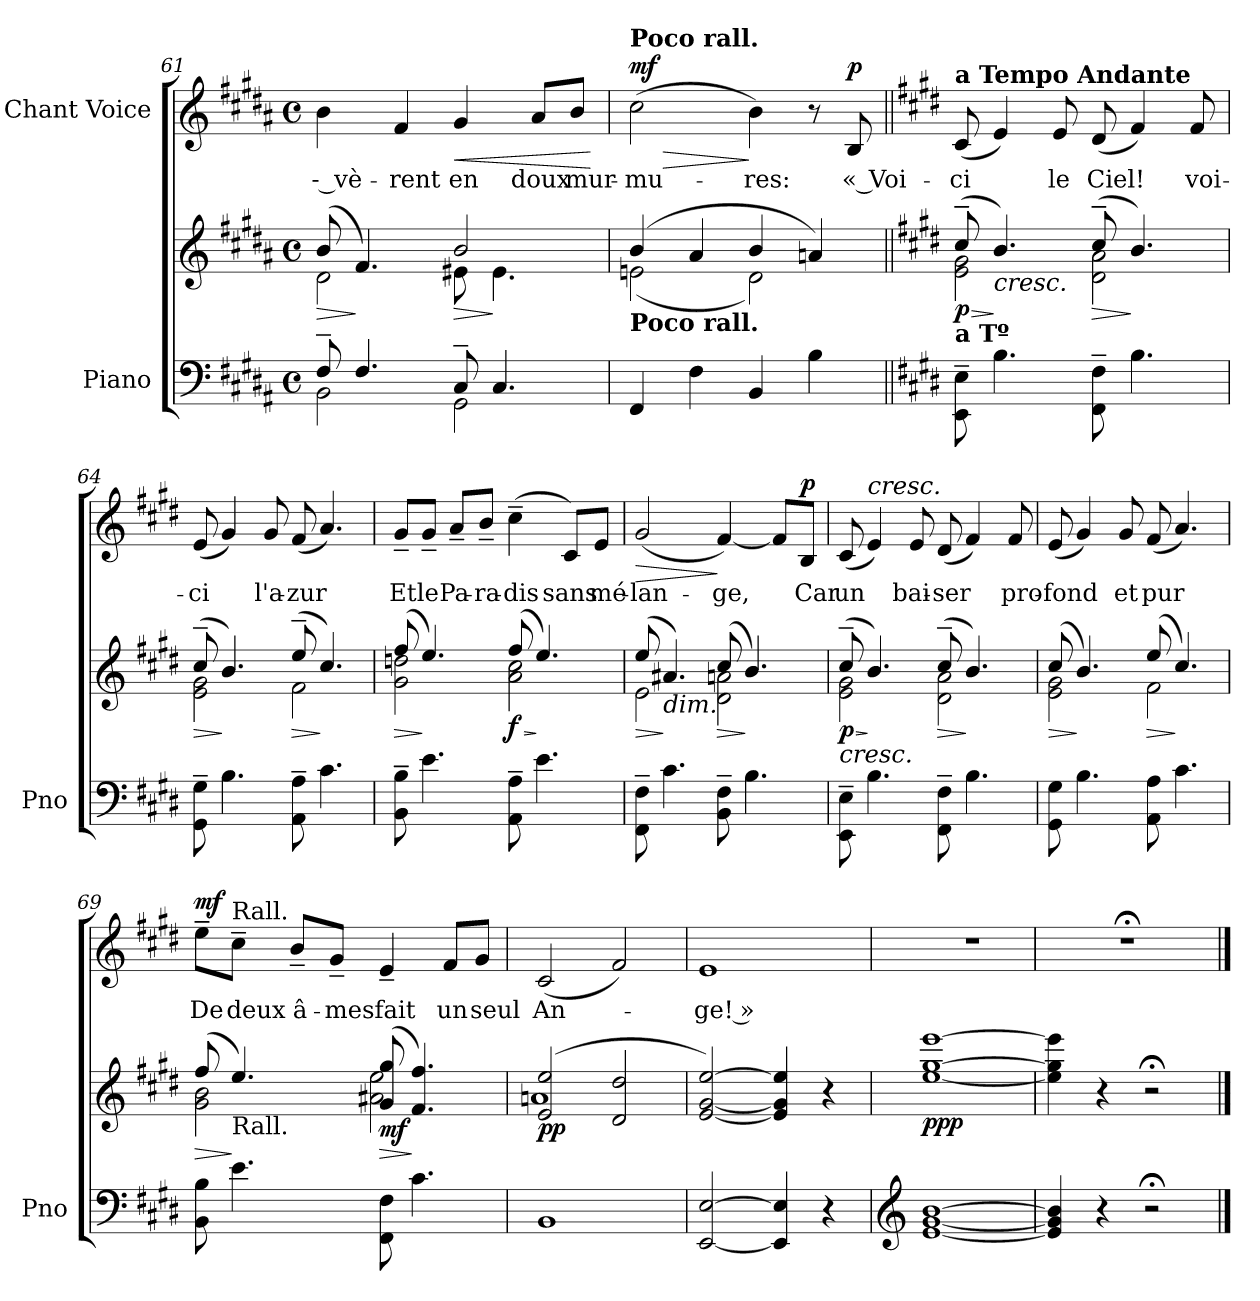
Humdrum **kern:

**kern	**kern	**dynam	**kern	**text	**dynam
*part2	*part2	*part2	*part1	*part1	*part1
*staff3	*staff2	*staff2/3	*staff1	*staff1	*staff1
*I"Piano	*	*	*I"Chant Voice	*	*
*I'Pno	*	*	*	*	*
!!LO:LB:g=z
*clefF4	*clefG2	*	*clefG2	*	*
*k[f#c#g#d#a#]	*k[f#c#g#d#a#]	*	*k[f#c#g#d#a#]	*	*
*M4/4	*M4/4	*	*M4/4	*	*
*met(c)	*met(c)	*	*met(c)	*	*
=61	=61	=61	=61	=61	=61
*^	*	*	*	*	*
!	!	!	!LO:HP:b	!	!LO:LY:b	!
*	*	*^	*	*	*	*
8F#~/	2BB\	(>8b/	2d#\	>	4b\	-- vè-	.
4.F#/	.	4.f#/)	.	]	.	.	.
!	!	!	!	!	!	!LO:LY:b	!
.	.	.	.	.	4f#/	-rent	.
!	!	!	!	!LO:HP:b	!	!LO:LY:b	!LO:HP:b
8C#~/	2GG#\	2b/	8e#X\	>	4g#/	en	<
4.C#/	.	.	4.e#\	]	.	.	.
!	!	!	!	!	!	!LO:LY:b	!
.	.	.	.	.	8a#/L	doux	.
!	!	!	!	!	!	!LO:LY:b	!
.	.	.	.	.	8b/J	mur-	.
*v	*v	*	*	*	*	*	*
*	*v	*v	*	*	*	*
.	.	.	.	.	[
=62	=62	=62	=62	=62	=62
*	*	*	*MM92	*	*
*	*^	*	*	*	*
!	!	!	!	!LO:TX:a:B:t=Poco rall.	!	!
!	!LO:TX:b:B:t=Poco rall.	!	!	!	!	!
!	!	!	!	!	!LO:LY:b	!LO:HP:b
!	!	!	!	!	!	!LO:DY:n=1:a
4FF#/	(>4b/	(<2en\	.	(>2cc#\	-mu-	> mf
4F#\	4a#/	.	.	.	.	.
!	!	!	!	!	!LO:LY:b	!
4BB/	4b/	2d#\)	.	4b\)	-res:	]
4B\	4an/)	.	.	8r	.	.
!	!	!	!	!	!LO:LY:b	!LO:DY:n=2:a
.	.	.	.	8B/	« Voi-	p
=63||	=63||	=63||	=63||	=63||	=63||	=63||
*k[f#c#g#d#]	*k[f#c#g#d#]	*	*	*k[f#c#g#d#]	*	*
!	!	!	!	!LO:TX:a:B:t=a Tempo Andante	!	!
!	!LO:TX:b:B:t=a Tº	!	!	!	!	!
!	!	!	!LO:HP:b	!	!LO:LY:b	!
!	!	!	!LO:DY:n=1:b	!	!	!
8EE\~ 8E\~	(>8cc#~/	2e\ 2g#\	> p	(<8c#/	-ci	.
!	!LO:TX:b:i:t=cresc.	!	!	!	!	!
4.B\	4.b/)	.	]	4e/)	.	.
!	!	!	!	!	!LO:LY:b	!
.	.	.	.	8e/	le	.
!	!	!	!LO:HP:b	!	!LO:LY:b	!
8FF#\~ 8F#\~	(>8cc#~/	2d#\ 2a\	>	(<8d#/	Ciel!	.
4.B\	4.b/)	.	]	4f#/)	.	.
!	!	!	!	!	!LO:LY:b	!
.	.	.	.	8f#/	voi-	.
=64	=64	=64	=64	=64	=64	=64
!	!	!	!LO:HP:b	!	!LO:LY:b	!
8GG#\~ 8G#\~	(>8cc#~/	2e\ 2g#\	>	(<8e/	-ci	.
4.B\	4.b/)	.	]	4g#/)	.	.
!	!	!	!	!	!LO:LY:b	!
.	.	.	.	8g#/	l'a-	.
!	!	!	!LO:HP:b	!	!LO:LY:b	!
8AA\~ 8A\~	(>8ee~/	2f#\	>	(<8f#/	-zur	.
4.c#\	4.cc#/)	.	]	4.a/)	.	.
!!LO:LB:g=z
=65	=65	=65	=65	=65	=65	=65
!	!	!	!LO:HP:b	!	!LO:LY:b	!LO:DY:a
!	!	!	!	!	!	!LO:DY:n=1:a
8BB\~ 8B\~	(>8ff#/	2g#\ 2ddn\	>	8g#~/L	Et	other-dynamics f
!	!	!	!	!	!LO:LY:b	!
4.e\	4.ee/)	.	]	8g#~/J	le	.
!	!	!	!	!	!LO:LY:b	!
.	.	.	.	8a~/L	Pa-	.
!	!	!	!	!	!LO:LY:b	!
.	.	.	.	8b~/J	-ra-	.
!	!	!	!LO:HP:b	!	!LO:LY:b	!
!	!	!	!LO:DY:n=1:b	!	!	!
8AA\~ 8A\~	(>8ff#/	2a\ 2cc#\	> f	(>4cc#~\	-dis	.
4.e\	4.ee/)	.	]	.	.	.
!	!	!	!	!	!LO:LY:b	!
.	.	.	.	8c#/L)	sans	.
!	!	!	!	!	!LO:LY:b	!
.	.	.	.	8e/J	mé-	.
=66	=66	=66	=66	=66	=66	=66
!	!	!	!LO:HP:b	!	!LO:LY:b	!LO:HP:b
8FF#\~ 8F#\~	(>8ee/	2e\	>	(<2g#/	-lan-	>
!	!LO:TX:b:i:t=dim.	!	!	!	!	!
4.c#\	4.a#X/)	.	]	.	.	.
!	!	!	!LO:HP:b	!	!LO:LY:b	!
8BB\~ 8F#\~	(>8cc#/	2d#\ 2an\	>	[4f#/)	-ge,	]
4.B\	4.b/)	.	]	.	.	.
.	.	.	.	8f#/L]	.	.
!	!	!	!	!	!LO:LY:b	!LO:DY:a
.	.	.	.	8B/J	Car	p
=67	=67	=67	=67	=67	=67	=67
!	!LO:TX:b:i:t=cresc.	!	!	!	!	!
!	!	!	!LO:HP:b	!	!LO:LY:b	!
!	!	!	!LO:DY:n=1:b	!	!	!
8EE\~ 8E\~	(>8cc#~/	2e\ 2g#\	> p	(<8c#/	un	.
!	!	!	!	!LO:TX:a:i:t=cresc.	!	!
4.B\	4.b/)	.	]	4e/)	.	.
!	!	!	!	!	!LO:LY:b	!
.	.	.	.	8e/	bai-	.
!	!	!	!LO:HP:b	!	!LO:LY:b	!
8FF#\~ 8F#\~	(>8cc#~/	2d#\ 2a\	>	(<8d#/	-ser	.
4.B\	4.b/)	.	]	4f#/)	.	.
!	!	!	!	!	!LO:LY:b	!
.	.	.	.	8f#/	pro-	.
=68	=68	=68	=68	=68	=68	=68
!	!	!	!LO:HP:b	!	!LO:LY:b	!
8GG#\ 8G#\	(>8cc#/	2e\ 2g#\	>	(<8e/	-fond	.
4.B\	4.b/)	.	]	4g#/)	.	.
!	!	!	!	!	!LO:LY:b	!
.	.	.	.	8g#/	et	.
!	!	!	!LO:HP:b	!	!LO:LY:b	!
8AA\ 8A\	(>8ee/	2f#\	>	(>8f#/	pur	.
4.c#\	4.cc#/)	.	]	4.a/)	.	.
!!LO:LB:g=z
=69	=69	=69	=69	=69	=69	=69
!	!	!	!LO:HP:b	!	!LO:LY:b	!LO:DY:a
8BB\ 8B\	(>8ff#/	2g#\ 2b\	>	8ee~\L	De	mf
!	!	!	!	!LO:TX:a:t=Rall.	!	!
!	!LO:TX:b:t=Rall.	!	!	!	!	!
!	!	!	!	!	!LO:LY:b	!
4.e\	4.ee/)	.	]	8cc#~\J	deux	.
*	*	*	*	*MM84	*	*
!	!	!	!	!	!LO:LY:b	!
.	.	.	.	8b~/L	â-	.
!	!	!	!	!	!LO:LY:b	!
.	.	.	.	8g#~/J	-mes	.
*	*	*	*	*MM82	*	*
!	!	!	!LO:HP:b	!	!LO:LY:b	!
!	!	!	!LO:DY:n=1:b	!	!	!
8FF#\ 8F#\	(>8g#/ 8gg#/	2a#X\ 2ee\	> mf	4e~/	fait	.
4.c#\	4.f#/ 4.ff#/)	.	]	.	.	.
*	*	*	*	*MM78	*	*
!	!	!	!	!	!LO:LY:b	!
.	.	.	.	8f#/L	un	.
!	!	!	!	!	!LO:LY:b	!
.	.	.	.	8g#/J	seul	.
=70	=70	=70	=70	=70	=70	=70
*	*	*	*	*MM72	*	*
!	!	!	!LO:DY:b	!	!LO:LY:b	!
1BB	(>2e/ 2ee/	1an	pp	(<2c#/	An-	.
.	2d#/ 2dd#/	.	.	2f#/)	.	.
*	*v	*v	*	*	*	*
=71	=71	=71	=71	=71	=71
!	!	!	!	!LO:LY:b	!
[2EE/ [2E/	[2e/ [2g#/ [2ee/)	.	1e	-ge! »	.
4EE/] 4E/]	4e/] 4g#/] 4ee/]	.	.	.	.
4r	4r	.	.	.	.
=72	=72	=72	=72	=72	=72
*clefG2	*	*	*	*	*
!	!	!LO:DY:b	!	!	!
[1e [1g# [1b	[1ee [1gg# [1eee	ppp	1r	.	.
=73	=73	=73	=73	=73	=73
4e/] 4g#/] 4b/]	4ee\] 4gg#\] 4eee\]	.	1r;<	.	.
4r	4r	.	.	.	.
2r;<	2r;<	.	.	.	.
==	==	==	==	==	==
*-	*-	*-	*-	*-	*-
